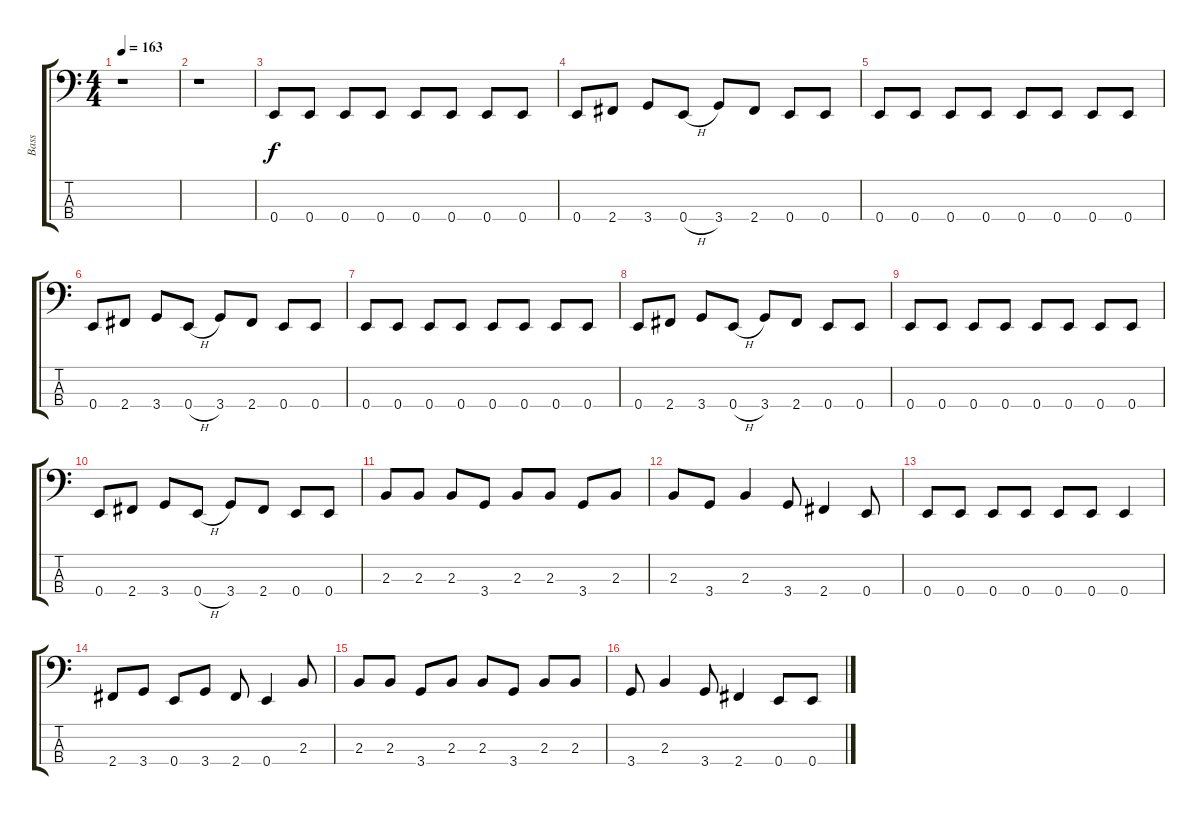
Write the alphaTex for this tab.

\track ("Bass" "Bass") {instrument electricbassfinger}
\staff {score tabs}
\tuning (G2 D2 A1 E1) {hide}
\ts (4 4)
\tempo 163
\clef f4
\ks c
r.1{dy f} |
r.1 |
0.4.8 0.4.8 0.4.8 0.4.8 0.4.8 0.4.8 0.4.8 0.4.8 |
0.4.8 2.4.8 3.4.8 0.4{h}.8 3.4.8 2.4.8 0.4.8 0.4.8 |
0.4.8 0.4.8 0.4.8 0.4.8 0.4.8 0.4.8 0.4.8 0.4.8 |
0.4.8 2.4.8 3.4.8 0.4{h}.8 3.4.8 2.4.8 0.4.8 0.4.8 |
0.4.8 0.4.8 0.4.8 0.4.8 0.4.8 0.4.8 0.4.8 0.4.8 |
0.4.8 2.4.8 3.4.8 0.4{h}.8 3.4.8 2.4.8 0.4.8 0.4.8 |
0.4.8 0.4.8 0.4.8 0.4.8 0.4.8 0.4.8 0.4.8 0.4.8 |
0.4.8 2.4.8 3.4.8 0.4{h}.8 3.4.8 2.4.8 0.4.8 0.4.8 |
2.3.8 2.3.8 2.3.8 3.4.8 2.3.8 2.3.8 3.4.8 2.3.8 |
2.3.8 3.4.8 2.3.4 3.4.8 2.4.4 0.4.8 |
0.4.8 0.4.8 0.4.8 0.4.8 0.4.8 0.4.8 0.4.4 |
2.4.8 3.4.8 0.4.8 3.4.8 2.4.8 0.4.4 2.3.8 |
2.3.8 2.3.8 3.4.8 2.3.8 2.3.8 3.4.8 2.3.8 2.3.8 |
3.4.8 2.3.4 3.4.8 2.4.4 0.4.8 0.4.8
